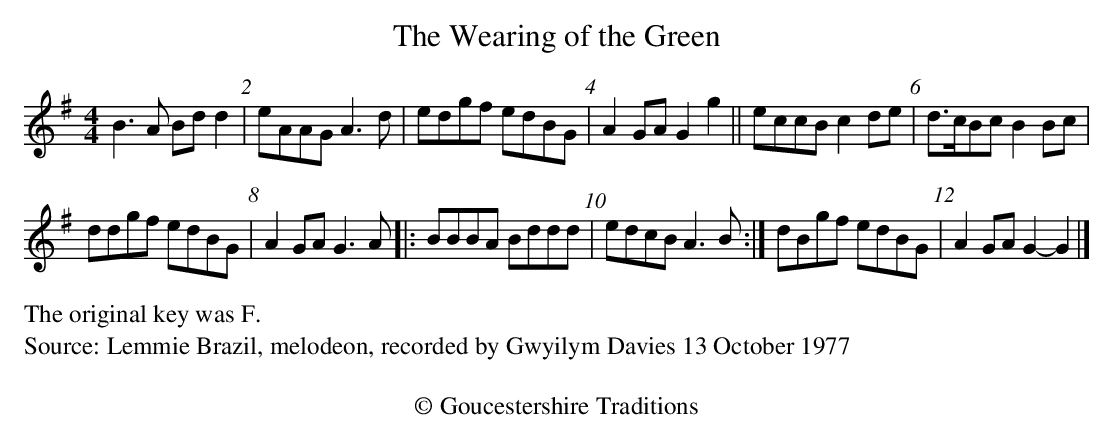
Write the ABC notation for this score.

X:1
T:The Wearing of the Green
M:4/4
L:1/8
K:G
B3 A Bd d2 | eAAG A3 d | edgf edBG | A2 GA G2 g2 ||eccB c2 de | d>cBc B2 Bc |
ddgf edBG | A2 GA G3 A  |: BBBA Bddd | edcB A3 B :| dBgf edBG | A2 GA G2-G2 |]
